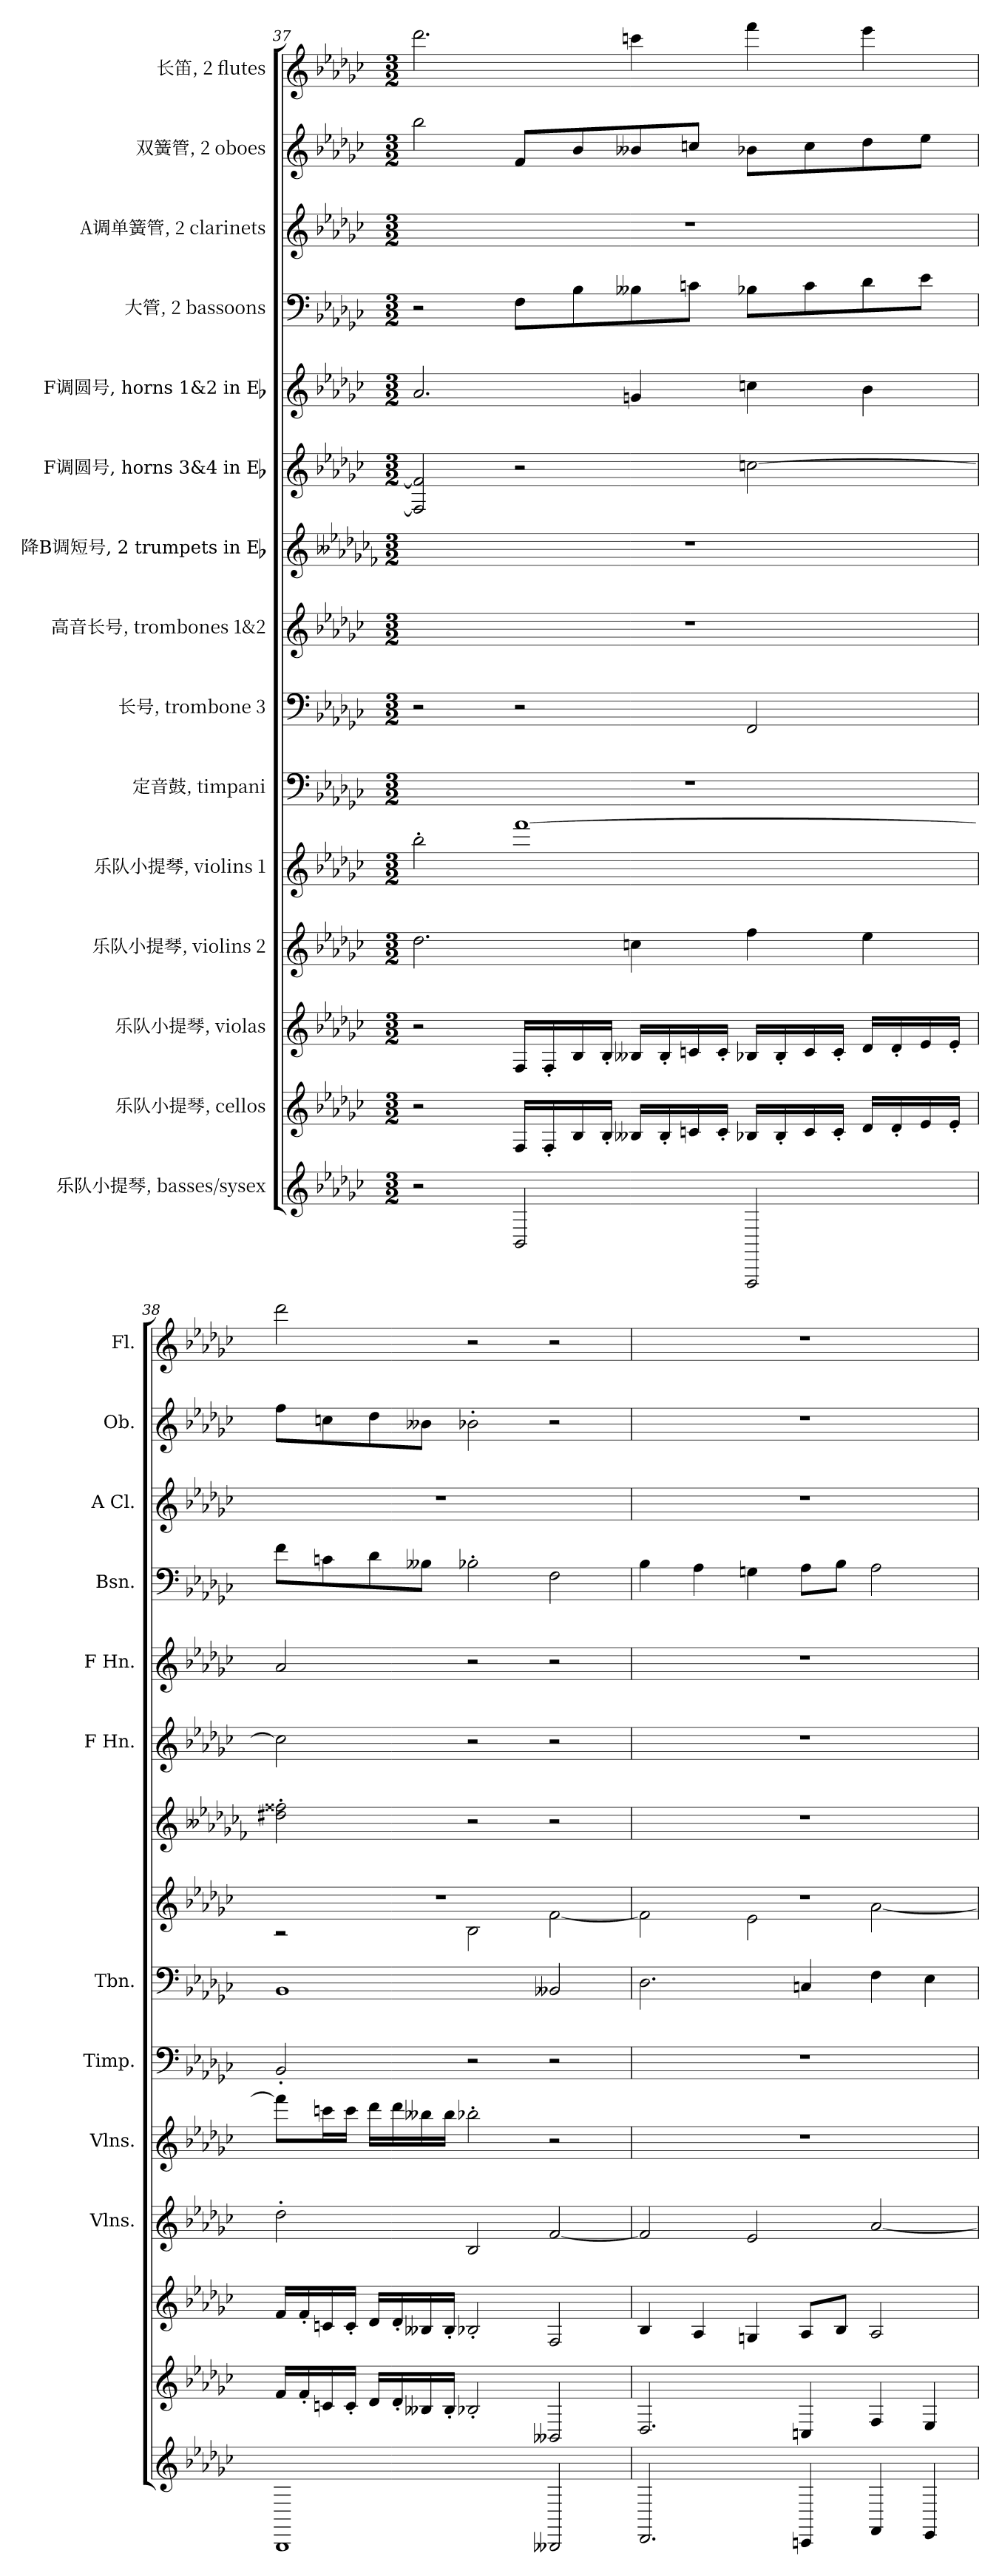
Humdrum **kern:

**kern	**kern	**kern	**kern	**kern	**kern	**kern	**kern	**kern	**kern	**kern	**kern	**kern	**kern	**kern
*part15	*part14	*part13	*part12	*part11	*part10	*part9	*part8	*part7	*part6	*part5	*part4	*part3	*part2	*part1
*staff15	*staff14	*staff13	*staff12	*staff11	*staff10	*staff9	*staff8	*staff7	*staff6	*staff5	*staff4	*staff3	*staff2	*staff1
*I"乐队小提琴, basses/sysex	*I"乐队小提琴, cellos	*I"乐队小提琴, violas	*I"乐队小提琴, violins 2	*I"乐队小提琴, violins 1	*I"定音鼓, timpani	*I"长号, trombone 3	*I"高音长号, trombones 1&amp;2	*I"降B调短号, 2 trumpets in Eb	*I"F调圆号, horns 3&amp;4 in Eb	*I"F调圆号, horns 1&amp;2 in Eb	*I"大管, 2 bassoons	*I"A调单簧管, 2 clarinets	*I"双簧管, 2 oboes	*I"长笛, 2 flutes
*	*	*	*I'Vlns.	*I'Vlns.	*I'Timp.	*I'Tbn.	*	*	*I'F Hn.	*I'F Hn.	*I'Bsn.	*I'A Cl.	*I'Ob.	*I'Fl.
!!LO:PB:g=z
*clefG2	*clefG2	*clefG2	*clefG2	*clefG2	*clefF4	*clefF4	*clefG2	*clefG2	*clefG2	*clefG2	*clefF4	*clefG2	*clefG2	*clefG2
*	*	*	*	*	*	*	*	*ITrd1c2	*ITrd4c7	*ITrd4c7	*	*ITrd2c3	*	*
*k[b-e-a-d-g-c-]	*k[b-e-a-d-g-c-]	*k[b-e-a-d-g-c-]	*k[b-e-a-d-g-c-]	*k[b-e-a-d-g-c-]	*k[b-e-a-d-g-c-]	*k[b-e-a-d-g-c-]	*k[b-e-a-d-g-c-]	*k[b--e-a-d-g-c-f-]	*k[b-e-a-d-g-c-f-]	*k[b-e-a-d-g-c-f-]	*k[b-e-a-d-g-c-]	*k[b-e-a-]	*k[b-e-a-d-g-c-]	*k[b-e-a-d-g-c-]
*M3/2	*M3/2	*M3/2	*M3/2	*M3/2	*M3/2	*M3/2	*M3/2	*M3/2	*M3/2	*M3/2	*M3/2	*M3/2	*M3/2	*M3/2
=37	=37	=37	=37	=37	=37	=37	=37	=37	=37	=37	=37	=37	=37	=37
2r	2r	2r	2.dd-\	2bb-'\	1.r	2r	1.r	1.r	2BB-/] 2B-/]	2.d-/	2r	1.r	2bb-\	2.ddd-\
2BB-/	16F/LL	16F/LL	.	[1fff	.	2r	.	.	2r	.	8F\L	.	8f/L	.
.	16F'/	16F'/	.	.	.	.	.	.	.	.	.	.	.	.
.	16B-/	16B-/	.	.	.	.	.	.	.	.	8B-\	.	8b-/	.
.	16B-'/JJ	16B-'/JJ	.	.	.	.	.	.	.	.	.	.	.	.
.	16B--X/LL	16B--X/LL	4ccn\	.	.	.	.	.	.	4cn/	8B--X\	.	8b--X/	4cccn\
.	16B--'/	16B--'/	.	.	.	.	.	.	.	.	.	.	.	.
.	16cn/	16cn/	.	.	.	.	.	.	.	.	8cn\J	.	8ccn/J	.
.	16c'/JJ	16c'/JJ	.	.	.	.	.	.	.	.	.	.	.	.
2FFF/	16B-X/LL	16B-X/LL	4ff\	.	.	2FF/	.	.	[2fn\	4fn\	8B-X\L	.	8b-X\L	4fff\
.	16B-'/	16B-'/	.	.	.	.	.	.	.	.	.	.	.	.
.	16c/	16c/	.	.	.	.	.	.	.	.	8c\	.	8cc\	.
.	16c'/JJ	16c'/JJ	.	.	.	.	.	.	.	.	.	.	.	.
.	16d-/LL	16d-/LL	4ee-\	.	.	.	.	.	.	4e-\	8d-\	.	8dd-\	4eee-\
.	16d-'/	16d-'/	.	.	.	.	.	.	.	.	.	.	.	.
.	16e-/	16e-/	.	.	.	.	.	.	.	.	8e-\J	.	8ee-\J	.
.	16e-'/JJ	16e-'/JJ	.	.	.	.	.	.	.	.	.	.	.	.
=38	=38	=38	=38	=38	=38	=38	=38	=38	=38	=38	=38	=38	=38	=38
*	*	*	*	*	*	*	*^	*	*	*	*	*	*	*
1BBB-	16f/LL	16f/LL	2dd-'\	8fff\L]	2BB-'/	1BB-	1.r	2r	2cc#X\' 2ee#X\'	2f\]	2d-/	8f\L	1.r	8ff\L	2ddd-\
.	16f'/	16f'/	.	.	.	.	.	.	.	.	.	.	.	.	.
.	16cn/	16cn/	.	16cccn\L	.	.	.	.	.	.	.	8cn\	.	8ccn\	.
.	16c'/JJ	16c'/JJ	.	16ccc\JJ	.	.	.	.	.	.	.	.	.	.	.
.	16d-/LL	16d-/LL	.	16ddd-\LL	.	.	.	.	.	.	.	8d-\	.	8dd-\	.
.	16d-'/	16d-'/	.	16ddd-\	.	.	.	.	.	.	.	.	.	.	.
.	16B--X/	16B--X/	.	16bb--X\	.	.	.	.	.	.	.	8B--X\J	.	8b--X\J	.
.	16B--'/JJ	16B--'/JJ	.	16bb--\JJ	.	.	.	.	.	.	.	.	.	.	.
.	2B-X'/	2B-X'/	2B-/	2bb-X'\	2r	.	.	2B-\	2r	2r	2r	2B-X'\	.	2b-X'\	2r
2BBB--X/	2BB--X/	2F/	[2f/	2r	2r	2BB--X/	.	[2f\	2r	2r	2r	2F\	.	2r	2r
!!LO:PB:g=z
=39	=39	=39	=39	=39	=39	=39	=39	=39	=39	=39	=39	=39	=39	=39	=39
2.DD-/	2.D-/	4B-/	2f/]	1.r	1.r	2.D-\	1.r	2f\]	1.r	1.r	1.r	4B-\	1.r	1.r	1.r
.	.	4A-/	.	.	.	.	.	.	.	.	.	4A-\	.	.	.
.	.	4Gn/	2e-/	.	.	.	.	2e-\	.	.	.	4Gn\	.	.	.
4CCn/	4Cn/	8A-/L	.	.	.	4Cn/	.	.	.	.	.	8A-\L	.	.	.
.	.	8B-/J	.	.	.	.	.	.	.	.	.	8B-\J	.	.	.
4FF/	4F/	2A-/	[2a-/	.	.	4F\	.	[2a-\	.	.	.	2A-\	.	.	.
4EE-/	4E-/	.	.	.	.	4E-\	.	.	.	.	.	.	.	.	.
*	*	*	*	*	*	*	*v	*v	*	*	*	*	*	*	*
=	=	=	=	=	=	=	=	=	=	=	=	=	=	=
*-	*-	*-	*-	*-	*-	*-	*-	*-	*-	*-	*-	*-	*-	*-
